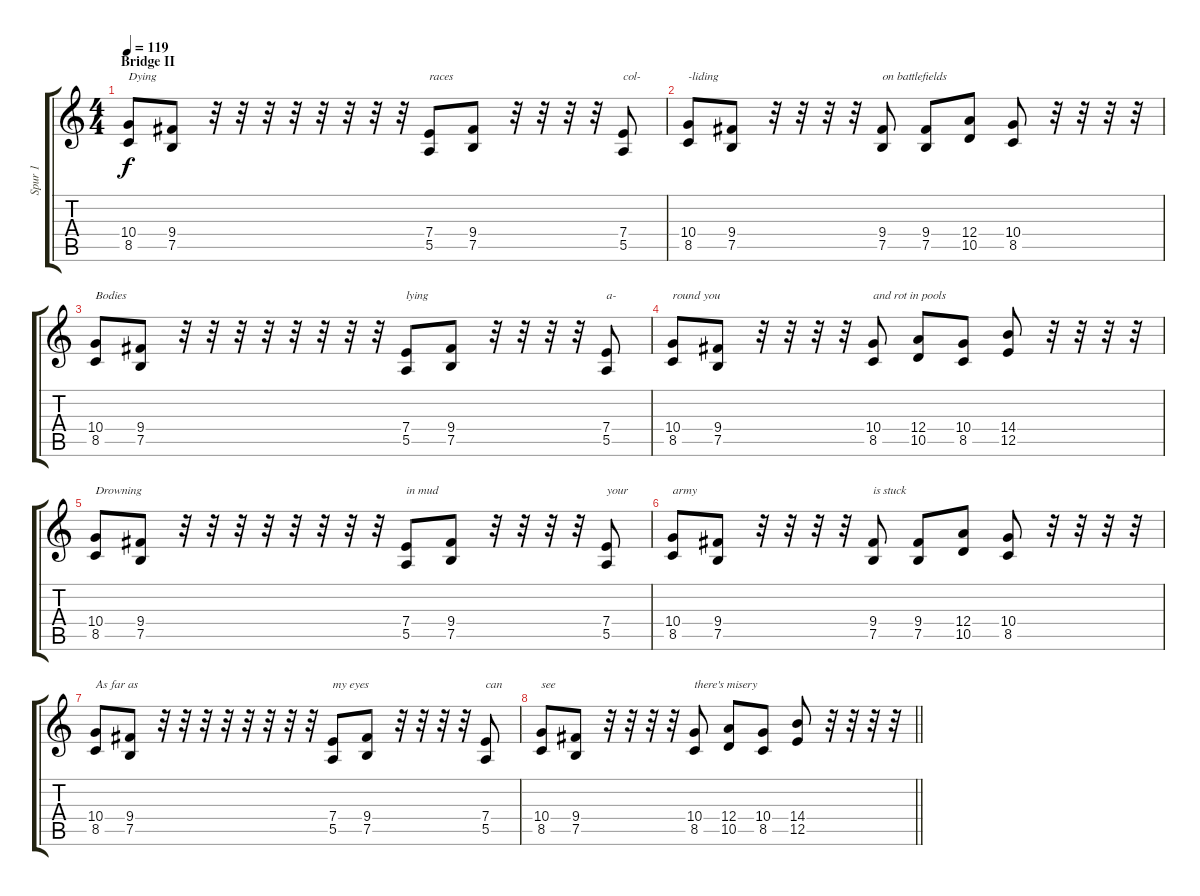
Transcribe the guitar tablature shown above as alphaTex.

\track ("Spur 1" "Spur 1") {instrument distortionguitar}
\staff {score tabs}
\tuning (B3 Gb3 D3 A2 E2 B1) {hide}
\ts (4 4)
\section ("" "Bridge II")
\tempo 119
\clef g2
\ks c
(10.4 8.5).8{txt "Dying" dy f} (9.4 7.5).8 r.32 r.32 r.32 r.32 r.32 r.32 r.32 r.32 (7.4 5.5).8{txt "races"} (9.4 7.5).8 r.32 r.32 r.32 r.32 (7.4 5.5).8{txt "col-"} |
(10.4 8.5).8{txt "-liding"} (9.4 7.5).8 r.32 r.32 r.32 r.32 (9.4 7.5).8{txt "on battlefields"} (9.4 7.5).8 (12.4 10.5).8 (10.4 8.5).8 r.32 r.32 r.32 r.32 |
(10.4 8.5).8{txt "Bodies"} (9.4 7.5).8 r.32 r.32 r.32 r.32 r.32 r.32 r.32 r.32 (7.4 5.5).8{txt "lying"} (9.4 7.5).8 r.32 r.32 r.32 r.32 (7.4 5.5).8{txt "a-"} |
(10.4 8.5).8{txt "round you"} (9.4 7.5).8 r.32 r.32 r.32 r.32 (10.4 8.5).8{txt "and rot in pools"} (12.4 10.5).8 (10.4 8.5).8 (14.4 12.5).8 r.32 r.32 r.32 r.32 |
(10.4 8.5).8{txt "Drowning"} (9.4 7.5).8 r.32 r.32 r.32 r.32 r.32 r.32 r.32 r.32 (7.4 5.5).8{txt "in mud"} (9.4 7.5).8 r.32 r.32 r.32 r.32 (7.4 5.5).8{txt "your"} |
(10.4 8.5).8{txt "army"} (9.4 7.5).8 r.32 r.32 r.32 r.32 (9.4 7.5).8{txt "is stuck"} (9.4 7.5).8 (12.4 10.5).8 (10.4 8.5).8 r.32 r.32 r.32 r.32 |
(10.4 8.5).8{txt "As far as"} (9.4 7.5).8 r.32 r.32 r.32 r.32 r.32 r.32 r.32 r.32 (7.4 5.5).8{txt "my eyes"} (9.4 7.5).8 r.32 r.32 r.32 r.32 (7.4 5.5).8{txt "can"} |
\barLineRight lightlight
(10.4 8.5).8{txt "see"} (9.4 7.5).8 r.32 r.32 r.32 r.32 (10.4 8.5).8{txt "there's misery"} (12.4 10.5).8 (10.4 8.5).8 (14.4 12.5).8 r.32 r.32 r.32 r.32
